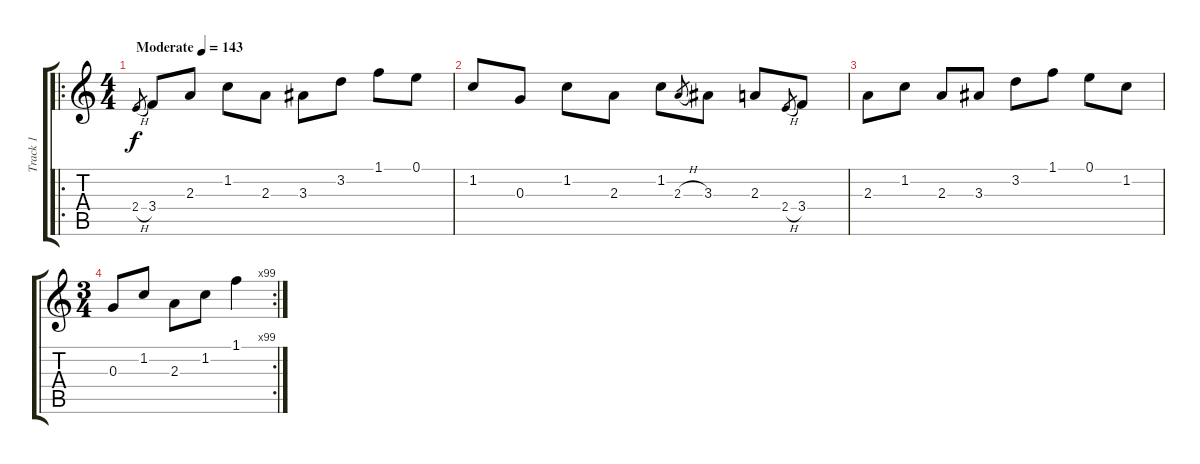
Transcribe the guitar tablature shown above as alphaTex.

\track ("Track 1" "Track 1") {instrument acousticguitarsteel}
\staff {score tabs}
\tuning (E4 B3 G3 D3 A2 E2) {hide}
\ro
\ts (4 4)
\tempo (143 "Moderate")
\clef g2
\ks c
2.4{h}.8{gr dy f instrument acousticguitarsteel} 3.4.8 2.3.8 1.2.8 2.3.8 3.3.8 3.2.8 1.1.8 0.1.8 |
1.2.8 0.3.8 1.2.8 2.3.8 1.2.8 2.3{h}.8{gr} 3.3.8 2.3.8 2.4{h}.8{gr} 3.4.8 |
2.3.8 1.2.8 2.3.8 3.3.8 3.2.8 1.1.8 0.1.8 1.2.8 |
\rc 99
\ts (3 4)
0.3.8 1.2.8 2.3.8 1.2.8 1.1.4
